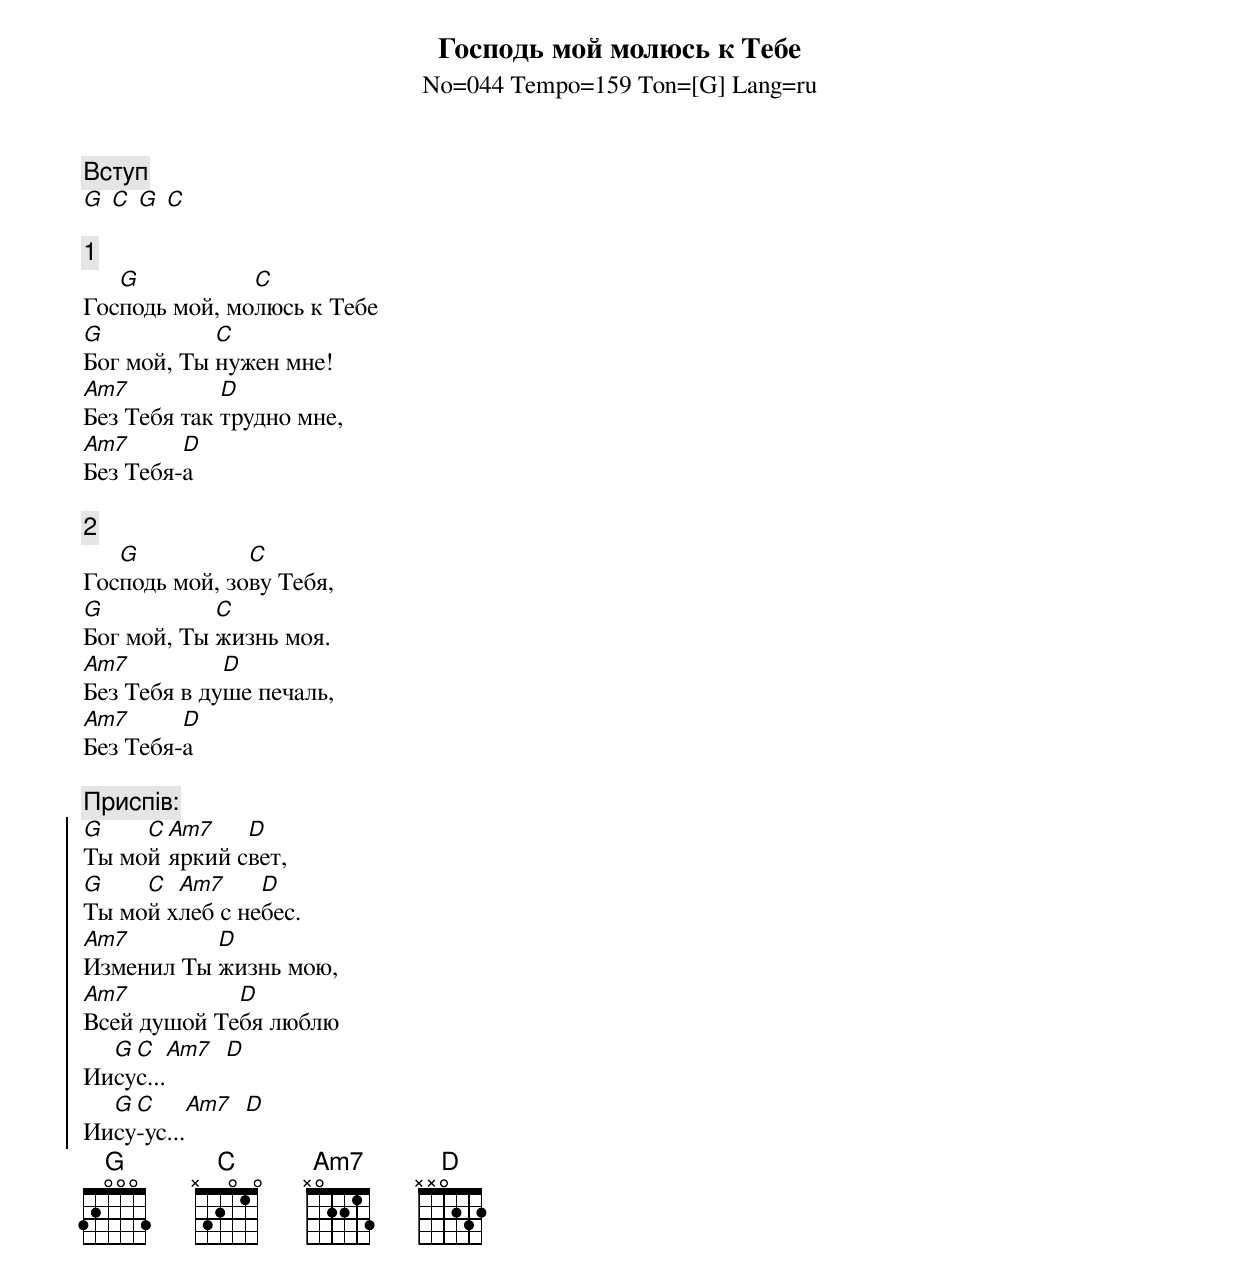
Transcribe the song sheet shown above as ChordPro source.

{title:Господь мой молюсь к Тебе}
{subtitle:No=044 Tempo=159 Ton=[G] Lang=ru}

{c: Вступ}
[G] [C] [G] [C]

{c: 1}
Гос[G]подь мой, мо[C]люсь к Тебе
[G]Бог мой, Ты [C]нужен мне!
[Am7]Без Тебя так [D]трудно мне,
[Am7]Без Тебя-[D]а

{c: 2}
Гос[G]подь мой, зо[C]ву Тебя,
[G]Бог мой, Ты [C]жизнь моя.
[Am7]Без Тебя в ду[D]ше печаль,
[Am7]Без Тебя-[D]а

{c: Приспів:}
{soc}
[G]Ты мо[C]й [Am7]яркий с[D]вет,
[G]Ты мо[C]й х[Am7]леб с не[D]бес.
[Am7]Изменил Ты [D]жизнь мою,
[Am7]Всей душой Те[D]бя люблю
Ии[G]су[C]с...[Am7]  [D]
Ии[G]су[C]-ус...[Am7]  [D]
{eoc}
